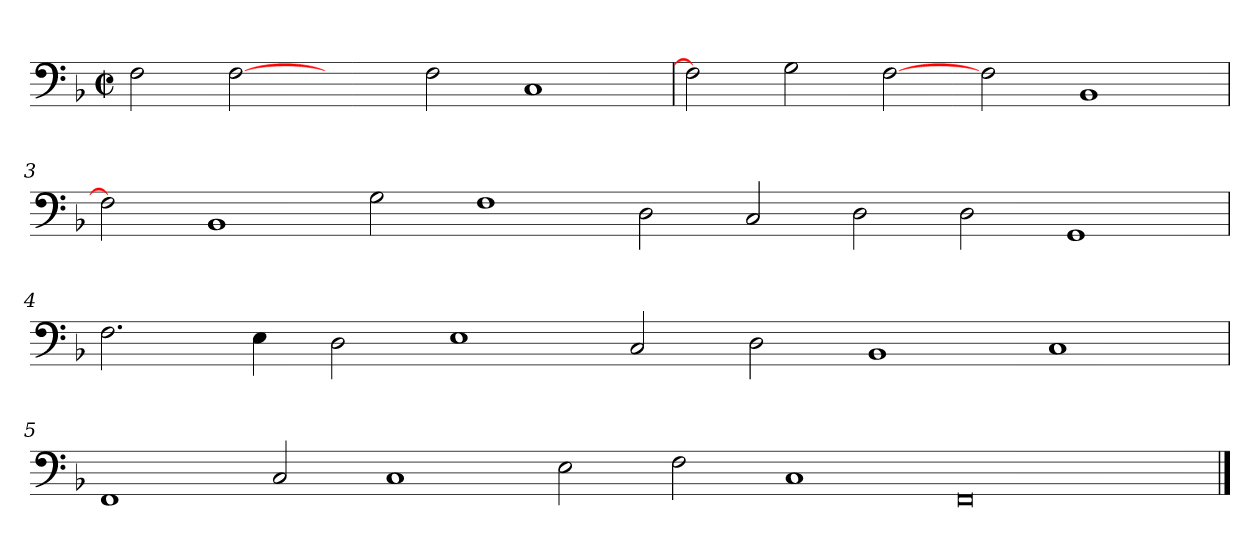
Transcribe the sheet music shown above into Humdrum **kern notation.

**kern
*part1
*staff1
*clefF4
*k[b-]
*M2/2
*met(c|)
=1
2F\
[2F
2ryy
2F\
1C
=2
2F]
2G\
[2F
2F\
1BB-
=3
2F]
1BB-
2G\
1F
2D\
2C/
2D\
2D\
1GG
=4
2.F\
4E\
2D\
1E
2C/
2D\
1BB-
1C
=5
1FF
2C/
1C
2E\
2F\
1C
0FF
==
*-
